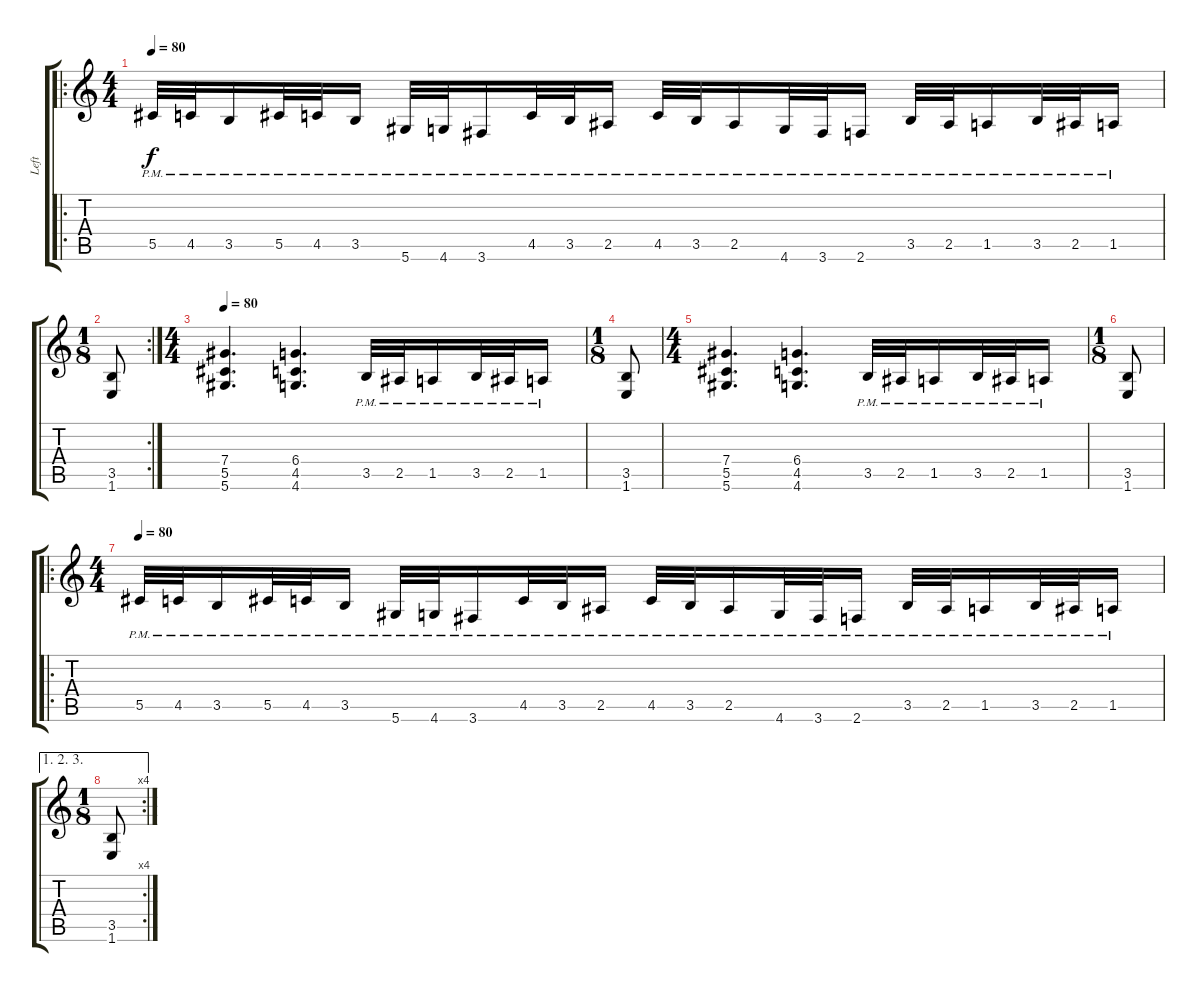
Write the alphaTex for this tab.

\track ("Left" "Left") {instrument distortionguitar}
\staff {score tabs}
\tuning (Eb4 Bb3 Gb3 Db3 Ab2 Eb2) {hide}
\ro
\ts (4 4)
\tempo 80
\clef g2
\ks c
5.5{pm}.32{dy f} 4.5{pm}.32 3.5{pm}.16 5.5{pm}.32 4.5{pm}.32 3.5{pm}.16 5.6{pm}.32 4.6{pm}.32 3.6{pm}.16 4.5{pm}.32 3.5{pm}.32 2.5{pm}.16 4.5{pm}.32 3.5{pm}.32 2.5{pm}.16 4.6{pm}.32 3.6{pm}.32 2.6{pm}.16 3.5{pm}.32 2.5{pm}.32 1.5{pm}.16 3.5{pm}.32 2.5{pm}.32 1.5{pm}.16 |
\rc 2
\ts (1 8)
(3.5 1.6).8 |
\ts (4 4)
\tempo 80
(7.4 5.5 5.6).4{d} (6.4 4.5 4.6).4{d} 3.5{pm}.32 2.5{pm}.32 1.5{pm}.16 3.5{pm}.32 2.5{pm}.32 1.5{pm}.16 |
\ts (1 8)
(3.5 1.6).8 |
\ts (4 4)
(7.4 5.5 5.6).4{d} (6.4 4.5 4.6).4{d} 3.5{pm}.32 2.5{pm}.32 1.5{pm}.16 3.5{pm}.32 2.5{pm}.32 1.5{pm}.16 |
\ts (1 8)
(3.5 1.6).8 |
\ro
\ts (4 4)
\tempo 80
5.5{pm}.32 4.5{pm}.32 3.5{pm}.16 5.5{pm}.32 4.5{pm}.32 3.5{pm}.16 5.6{pm}.32 4.6{pm}.32 3.6{pm}.16 4.5{pm}.32 3.5{pm}.32 2.5{pm}.16 4.5{pm}.32 3.5{pm}.32 2.5{pm}.16 4.6{pm}.32 3.6{pm}.32 2.6{pm}.16 3.5{pm}.32 2.5{pm}.32 1.5{pm}.16 3.5{pm}.32 2.5{pm}.32 1.5{pm}.16 |
\ae (1 2 3)
\rc 4
\ts (1 8)
(3.5 1.6).8
